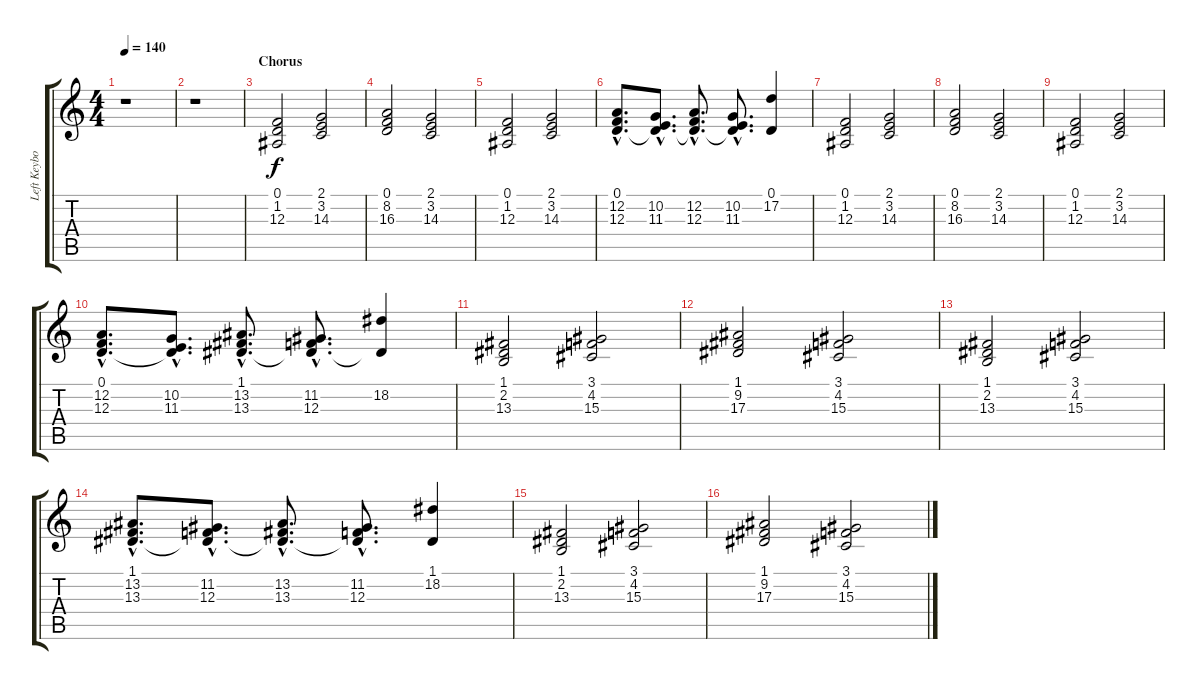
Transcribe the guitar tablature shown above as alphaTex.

\track ("Left Keybord" "Left Keybo") {instrument choiraahs}
\staff {score tabs}
\tuning (D4 A3 F3 C3 G2 D2) {hide}
\ts (4 4)
\tempo 140
\clef g2
\ks c
r.1{dy f} |
r.1 |
\section ("" "Chorus")
(0.1 1.2 12.3).2{volume 10 instrument stringensemble1} (2.1 3.2 14.3).2 |
(0.1 8.2 16.3).2 (2.1 3.2 14.3).2 |
(0.1 1.2 12.3).2 (2.1 3.2 14.3).2 |
(0.1{hac} 12.2{hac} 12.3{hac}).8{d} (0.1{hac t} 10.2{hac} 11.3{hac}).8{d} (0.1{hac t} 12.2{hac} 12.3{hac}).8{d} (0.1{hac t} 10.2{hac} 11.3{hac}).8{d} (0.1 17.2).4 |
(0.1 1.2 12.3).2 (2.1 3.2 14.3).2 |
(0.1 8.2 16.3).2 (2.1 3.2 14.3).2 |
(0.1 1.2 12.3).2 (2.1 3.2 14.3).2 |
(0.1{hac} 12.2{hac} 12.3{hac}).8{d} (0.1{hac t} 10.2{hac} 11.3{hac}).8{d} (1.1{hac} 13.2{hac} 13.3{hac}).8{d} (1.1{hac t} 11.2{hac} 12.3{hac}).8{d} (1.1{t} 18.2).4 |
(1.1 2.2 13.3).2{volume 10} (3.1 4.2 15.3).2 |
(1.1 9.2 17.3).2 (3.1 4.2 15.3).2 |
(1.1 2.2 13.3).2 (3.1 4.2 15.3).2 |
(1.1{hac} 13.2{hac} 13.3{hac}).8{d} (1.1{hac t} 11.2{hac} 12.3{hac}).8{d} (1.1{hac t} 13.2{hac} 13.3{hac}).8{d} (1.1{hac t} 11.2{hac} 12.3{hac}).8{d} (1.1 18.2).4 |
(1.1 2.2 13.3).2 (3.1 4.2 15.3).2 |
(1.1 9.2 17.3).2 (3.1 4.2 15.3).2
